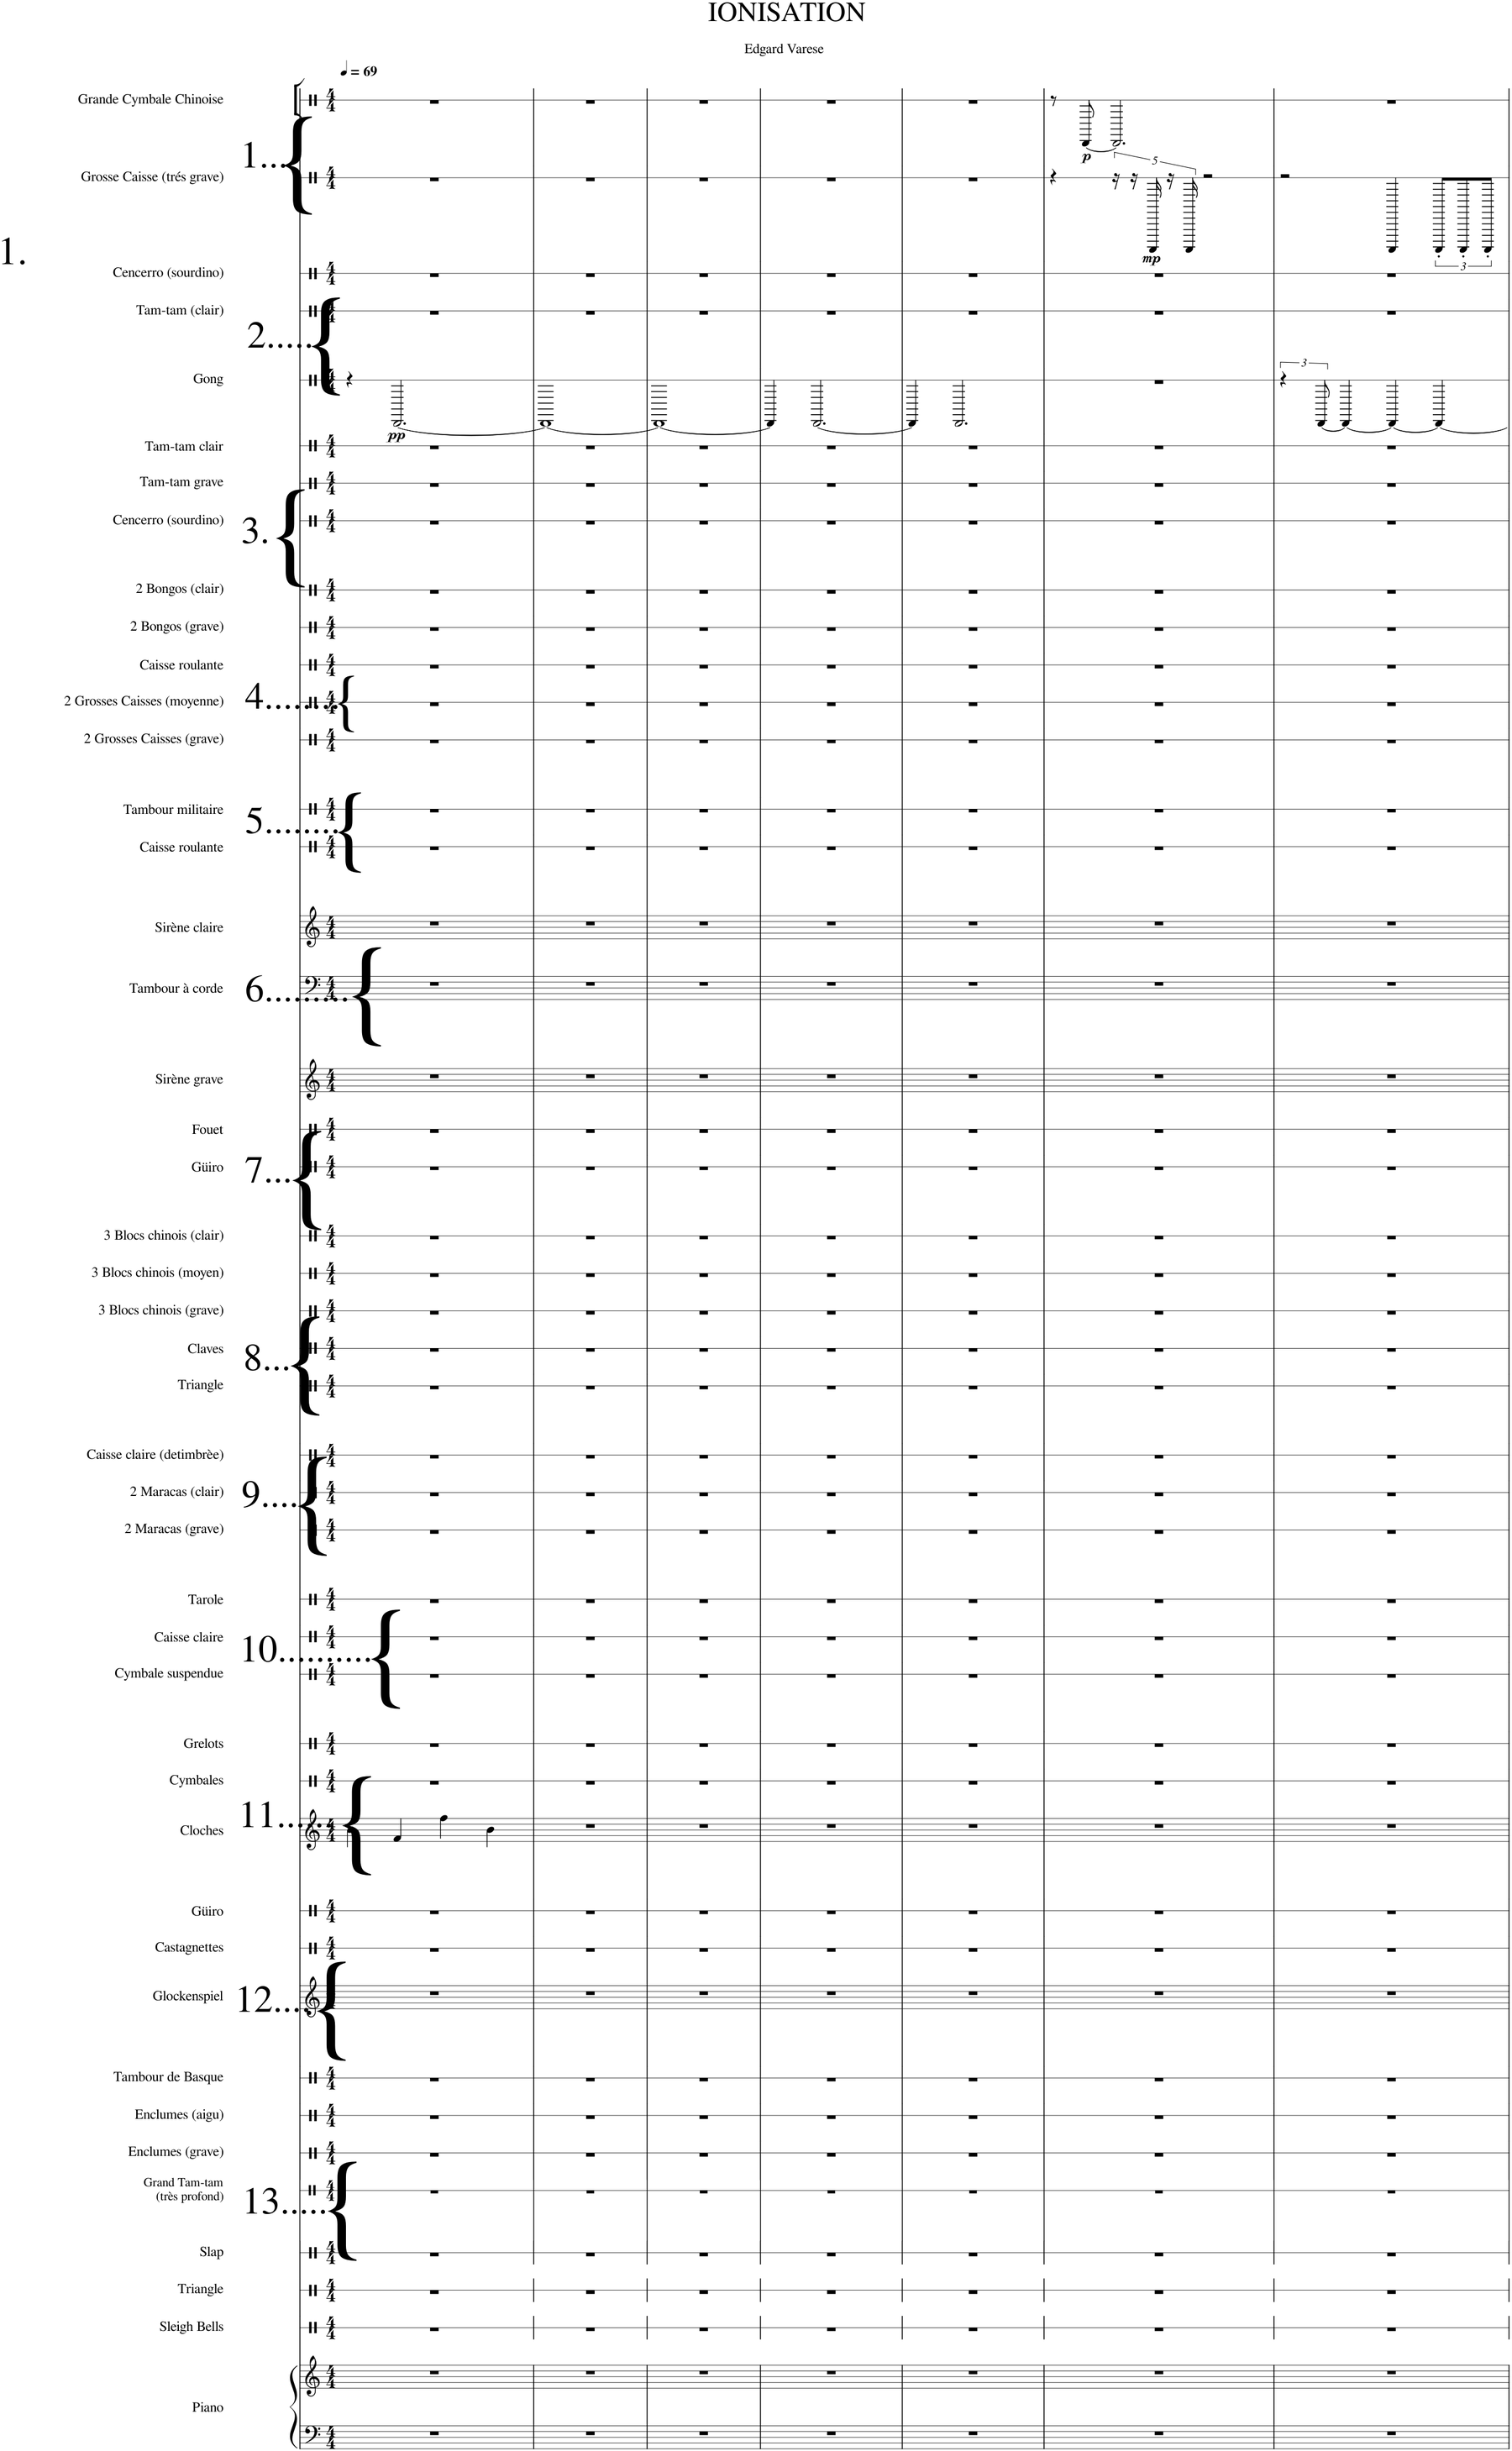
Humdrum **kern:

**kern	**kern	**kern	**kern	**kern	**kern	**kern	**kern	**kern	**kern	**kern	**kern	**kern	**kern	**kern	**kern	**kern	**kern	**kern	**kern	**kern	**kern	**kern	**kern	**kern	**kern	**kern	**kern	**kern	**kern	**kern	**kern	**kern	**kern	**kern	**kern	**kern	**kern	**kern	**kern	**kern	**kern	**dynam	**kern	**kern	**kern	**dynam	**kern	**dynam
*part45	*part45	*part44	*part43	*part42	*part41	*part40	*part39	*part38	*part37	*part36	*part35	*part34	*part33	*part32	*part31	*part30	*part29	*part28	*part27	*part26	*part25	*part24	*part23	*part22	*part21	*part20	*part19	*part18	*part17	*part16	*part15	*part14	*part13	*part12	*part11	*part10	*part9	*part8	*part7	*part6	*part5	*part5	*part4	*part3	*part2	*part2	*part1	*part1
*staff46	*staff45	*staff44	*staff43	*staff42	*staff41	*staff40	*staff39	*staff38	*staff37	*staff36	*staff35	*staff34	*staff33	*staff32	*staff31	*staff30	*staff29	*staff28	*staff27	*staff26	*staff25	*staff24	*staff23	*staff22	*staff21	*staff20	*staff19	*staff18	*staff17	*staff16	*staff15	*staff14	*staff13	*staff12	*staff11	*staff10	*staff9	*staff8	*staff7	*staff6	*staff5	*staff5	*staff4	*staff3	*staff2	*staff2	*staff1	*staff1
*I"Piano	*	*I"Sleigh Bells	*I"Triangle	*I"Slap	*I"Grand Tam-tam  (très profond)	*I"Enclumes (grave)	*I"Enclumes (aigu)	*I"Tambour de Basque	*I"Glockenspiel	*I"Castagnettes	*I"Güiro	*I"Cloches	*I"Cymbales	*I"Grelots	*I"Cymbale suspendue	*I"Caisse claire	*I"Tarole	*I"2 Maracas (grave)	*I"2 Maracas (clair)	*I"Caisse claire (detimbrèe)	*I"Triangle	*I"Claves	*I"3 Blocs chinois (grave)	*I"3 Blocs chinois (moyen)	*I"3 Blocs chinois (clair)	*I"Güiro	*I"Fouet	*I"Sirène grave	*I"Tambour à corde	*I"Sirène claire	*I"Caisse roulante	*I"Tambour militaire	*I"2 Grosses Caisses (grave)	*I"2 Grosses Caisses (moyenne)	*I"Caisse roulante	*I"2 Bongos (grave)	*I"2 Bongos (clair)	*I"Cencerro (sourdino)	*I"Tam-tam grave	*I"Tam-tam clair	*I"Gong	*	*I"Tam-tam (clair)	*I"Cencerro (sourdino)	*I"Grosse Caisse (trés grave)	*	*I"Grande Cymbale Chinoise	*
*I'Pno.	*	*I'Sle. Be.	*I'Trgl.	*I'Sla.	*I'Grand Tam-tam  (très profond)	*I'Enclumes (grave)	*	*I'Tambour de Basque	*I'Glock.	*I'Castagnettes	*I'Gro.	*I'Cloches	*I'Cymbales	*I'Grelots	*I'Cymbale suspendue	*I'Caisse claire	*I'Tarole	*I'2 Maracas (grave)	*I'2 Maracas (clair)	*I'Caisse claire (detimbrèe)	*I'Trgl.	*I'Clv.	*I'3 Blocs chinois (grave)	*I'3 Blocs chinois (moyen)	*I'3 Blocs chinois (clair)	*I'Gro.	*I'Fouet	*I'Sirène grave	*I'Tambour à corde	*I'Sirène claire	*I'Caisse roulante	*I'Tambour militaire	*I'2 Grosses Caisses (grave)	*I'2 Grosses Caisses (moyenne)	*I'Caisse roulante	*I'2 Bongos (grave)	*I'2 Bongos (clair)	*I'Cencerro (sourdino)	*I'Tam-tam grave	*I'Tam-tam clair	*I'Gong	*	*I'Tam-tam (clair)	*I'Cencerro (sourdino)	*I'Grosse Caisse (trés grave)	*	*I'Grande Cymbale Chinoise	*
*	*	*stria1	*stria1	*stria1	*stria1	*stria1	*stria1	*stria1	*	*stria1	*stria1	*	*stria1	*stria1	*stria1	*stria1	*stria1	*stria1	*stria1	*stria1	*stria1	*stria1	*stria1	*stria1	*stria1	*stria1	*stria1	*	*	*	*stria1	*stria1	*stria1	*stria1	*stria1	*stria1	*stria1	*stria1	*stria1	*stria1	*stria1	*	*stria1	*stria1	*stria1	*	*stria1	*
*clefF4	*clefG2	*clefX	*clefX	*clefX	*clefX	*clefX	*clefX	*clefX	*clefG2	*clefX	*clefX	*clefG2	*clefX	*clefX	*clefX	*clefX	*clefX	*clefX	*clefX	*clefX	*clefX	*clefX	*clefX	*clefX	*clefX	*clefX	*clefX	*clefG2	*clefF4	*clefG2	*clefX	*clefX	*clefX	*clefX	*clefX	*clefX	*clefX	*clefX	*clefX	*clefX	*clefX	*	*clefX	*clefX	*clefX	*	*clefX	*
*	*	*	*	*	*	*	*	*	*Trd-14c-24	*	*	*	*	*	*	*	*	*	*	*	*	*	*	*	*	*	*	*	*	*	*	*	*	*	*	*	*	*	*	*	*	*	*	*	*	*	*	*
*k[]	*k[]	*k[]	*k[]	*k[]	*k[]	*k[]	*k[]	*k[]	*k[]	*k[]	*k[]	*k[]	*k[]	*k[]	*k[]	*k[]	*k[]	*k[]	*k[]	*k[]	*k[]	*k[]	*k[]	*k[]	*k[]	*k[]	*k[]	*k[]	*k[]	*k[]	*k[]	*k[]	*k[]	*k[]	*k[]	*k[]	*k[]	*k[]	*k[]	*k[]	*k[]	*	*k[]	*k[]	*k[]	*	*k[]	*
*M4/4	*M4/4	*M4/4	*M4/4	*M4/4	*M4/4	*M4/4	*M4/4	*M4/4	*M4/4	*M4/4	*M4/4	*M4/4	*M4/4	*M4/4	*M4/4	*M4/4	*M4/4	*M4/4	*M4/4	*M4/4	*M4/4	*M4/4	*M4/4	*M4/4	*M4/4	*M4/4	*M4/4	*M4/4	*M4/4	*M4/4	*M4/4	*M4/4	*M4/4	*M4/4	*M4/4	*M4/4	*M4/4	*M4/4	*M4/4	*M4/4	*M4/4	*	*M4/4	*M4/4	*M4/4	*	*M4/4	*
*MM69	*MM69	*MM69	*MM69	*MM69	*MM69	*MM69	*MM69	*MM69	*MM69	*MM69	*MM69	*MM69	*MM69	*MM69	*MM69	*MM69	*MM69	*MM69	*MM69	*MM69	*MM69	*MM69	*MM69	*MM69	*MM69	*MM69	*MM69	*MM69	*MM69	*MM69	*MM69	*MM69	*MM69	*MM69	*MM69	*MM69	*MM69	*MM69	*MM69	*MM69	*MM69	*	*MM69	*MM69	*MM69	*	*MM69	*
=1	=1	=1	=1	=1	=1	=1	=1	=1	=1	=1	=1	=1	=1	=1	=1	=1	=1	=1	=1	=1	=1	=1	=1	=1	=1	=1	=1	=1	=1	=1	=1	=1	=1	=1	=1	=1	=1	=1	=1	=1	=1	=1	=1	=1	=1	=1	=1	=1
!	!	!	!	!	!	!	!	!	!	!	!	!	!	!	!	!	!	!	!	!	!	!	!	!	!	!	!	!	!	!	!	!	!	!	!	!	!	!	!	!	!	!	!	!LO:TX:a:t=1.	!	!	!	!
1r	1r	1r	1r	1r	1r	1r	1r	1r	1r	1r	1r	4b\	1r	1r	1r	1r	1r	1r	1r	1r	1r	1r	1r	1r	1r	1r	1r	1r	1r	1r	1r	1r	1r	1r	1r	1r	1r	1r	1r	1r	4r	.	1r	1r	1r	.	1r	.
!	!	!	!	!	!	!	!	!	!	!	!	!	!	!	!	!	!	!	!	!	!	!	!	!	!	!	!	!	!	!	!	!	!	!	!	!	!	!	!	!	!	!LO:DY:b	!	!	!	!	!	!
.	.	.	.	.	.	.	.	.	.	.	.	4f/	.	.	.	.	.	.	.	.	.	.	.	.	.	.	.	.	.	.	.	.	.	.	.	.	.	.	.	.	[2.E/	pp	.	.	.	.	.	.
.	.	.	.	.	.	.	.	.	.	.	.	4ff\	.	.	.	.	.	.	.	.	.	.	.	.	.	.	.	.	.	.	.	.	.	.	.	.	.	.	.	.	.	.	.	.	.	.	.	.
.	.	.	.	.	.	.	.	.	.	.	.	4b\	.	.	.	.	.	.	.	.	.	.	.	.	.	.	.	.	.	.	.	.	.	.	.	.	.	.	.	.	.	.	.	.	.	.	.	.
=2	=2	=2	=2	=2	=2	=2	=2	=2	=2	=2	=2	=2	=2	=2	=2	=2	=2	=2	=2	=2	=2	=2	=2	=2	=2	=2	=2	=2	=2	=2	=2	=2	=2	=2	=2	=2	=2	=2	=2	=2	=2	=2	=2	=2	=2	=2	=2	=2
1r	1r	1r	1r	1r	1r	1r	1r	1r	1r	1r	1r	1r	1r	1r	1r	1r	1r	1r	1r	1r	1r	1r	1r	1r	1r	1r	1r	1r	1r	1r	1r	1r	1r	1r	1r	1r	1r	1r	1r	1r	1E_	.	1r	1r	1r	.	1r	.
=3	=3	=3	=3	=3	=3	=3	=3	=3	=3	=3	=3	=3	=3	=3	=3	=3	=3	=3	=3	=3	=3	=3	=3	=3	=3	=3	=3	=3	=3	=3	=3	=3	=3	=3	=3	=3	=3	=3	=3	=3	=3	=3	=3	=3	=3	=3	=3	=3
1r	1r	1r	1r	1r	1r	1r	1r	1r	1r	1r	1r	1r	1r	1r	1r	1r	1r	1r	1r	1r	1r	1r	1r	1r	1r	1r	1r	1r	1r	1r	1r	1r	1r	1r	1r	1r	1r	1r	1r	1r	1E_	.	1r	1r	1r	.	1r	.
=4	=4	=4	=4	=4	=4	=4	=4	=4	=4	=4	=4	=4	=4	=4	=4	=4	=4	=4	=4	=4	=4	=4	=4	=4	=4	=4	=4	=4	=4	=4	=4	=4	=4	=4	=4	=4	=4	=4	=4	=4	=4	=4	=4	=4	=4	=4	=4	=4
1r	1r	1r	1r	1r	1r	1r	1r	1r	1r	1r	1r	1r	1r	1r	1r	1r	1r	1r	1r	1r	1r	1r	1r	1r	1r	1r	1r	1r	1r	1r	1r	1r	1r	1r	1r	1r	1r	1r	1r	1r	4E/]	.	1r	1r	1r	.	1r	.
.	.	.	.	.	.	.	.	.	.	.	.	.	.	.	.	.	.	.	.	.	.	.	.	.	.	.	.	.	.	.	.	.	.	.	.	.	.	.	.	.	[2.E/	.	.	.	.	.	.	.
=5	=5	=5	=5	=5	=5	=5	=5	=5	=5	=5	=5	=5	=5	=5	=5	=5	=5	=5	=5	=5	=5	=5	=5	=5	=5	=5	=5	=5	=5	=5	=5	=5	=5	=5	=5	=5	=5	=5	=5	=5	=5	=5	=5	=5	=5	=5	=5	=5
1r	1r	1r	1r	1r	1r	1r	1r	1r	1r	1r	1r	1r	1r	1r	1r	1r	1r	1r	1r	1r	1r	1r	1r	1r	1r	1r	1r	1r	1r	1r	1r	1r	1r	1r	1r	1r	1r	1r	1r	1r	4E/]	.	1r	1r	1r	.	1r	.
.	.	.	.	.	.	.	.	.	.	.	.	.	.	.	.	.	.	.	.	.	.	.	.	.	.	.	.	.	.	.	.	.	.	.	.	.	.	.	.	.	2.E/	.	.	.	.	.	.	.
=6	=6	=6	=6	=6	=6	=6	=6	=6	=6	=6	=6	=6	=6	=6	=6	=6	=6	=6	=6	=6	=6	=6	=6	=6	=6	=6	=6	=6	=6	=6	=6	=6	=6	=6	=6	=6	=6	=6	=6	=6	=6	=6	=6	=6	=6	=6	=6	=6
1r	1r	1r	1r	1r	1r	1r	1r	1r	1r	1r	1r	1r	1r	1r	1r	1r	1r	1r	1r	1r	1r	1r	1r	1r	1r	1r	1r	1r	1r	1r	1r	1r	1r	1r	1r	1r	1r	1r	1r	1r	1r	.	1r	1r	4r	.	8r	.
!	!	!	!	!	!	!	!	!	!	!	!	!	!	!	!	!	!	!	!	!	!	!	!	!	!	!	!	!	!	!	!	!	!	!	!	!	!	!	!	!	!	!	!	!	!	!	!	!LO:DY:b
.	.	.	.	.	.	.	.	.	.	.	.	.	.	.	.	.	.	.	.	.	.	.	.	.	.	.	.	.	.	.	.	.	.	.	.	.	.	.	.	.	.	.	.	.	.	.	[8E--/	p
.	.	.	.	.	.	.	.	.	.	.	.	.	.	.	.	.	.	.	.	.	.	.	.	.	.	.	.	.	.	.	.	.	.	.	.	.	.	.	.	.	.	.	.	.	20r	.	2.E/]	.
.	.	.	.	.	.	.	.	.	.	.	.	.	.	.	.	.	.	.	.	.	.	.	.	.	.	.	.	.	.	.	.	.	.	.	.	.	.	.	.	.	.	.	.	.	20r	.	.	.
!	!	!	!	!	!	!	!	!	!	!	!	!	!	!	!	!	!	!	!	!	!	!	!	!	!	!	!	!	!	!	!	!	!	!	!	!	!	!	!	!	!	!	!	!	!	!LO:DY:b	!	!
.	.	.	.	.	.	.	.	.	.	.	.	.	.	.	.	.	.	.	.	.	.	.	.	.	.	.	.	.	.	.	.	.	.	.	.	.	.	.	.	.	.	.	.	.	20BBB/	mp	.	.
.	.	.	.	.	.	.	.	.	.	.	.	.	.	.	.	.	.	.	.	.	.	.	.	.	.	.	.	.	.	.	.	.	.	.	.	.	.	.	.	.	.	.	.	.	20r	.	.	.
.	.	.	.	.	.	.	.	.	.	.	.	.	.	.	.	.	.	.	.	.	.	.	.	.	.	.	.	.	.	.	.	.	.	.	.	.	.	.	.	.	.	.	.	.	20BBB/	.	.	.
.	.	.	.	.	.	.	.	.	.	.	.	.	.	.	.	.	.	.	.	.	.	.	.	.	.	.	.	.	.	.	.	.	.	.	.	.	.	.	.	.	.	.	.	.	2r	.	.	.
=7	=7	=7	=7	=7	=7	=7	=7	=7	=7	=7	=7	=7	=7	=7	=7	=7	=7	=7	=7	=7	=7	=7	=7	=7	=7	=7	=7	=7	=7	=7	=7	=7	=7	=7	=7	=7	=7	=7	=7	=7	=7	=7	=7	=7	=7	=7	=7	=7
1r	1r	1r	1r	1r	1r	1r	1r	1r	1r	1r	1r	1r	1r	1r	1r	1r	1r	1r	1r	1r	1r	1r	1r	1r	1r	1r	1r	1r	1r	1r	1r	1r	1r	1r	1r	1r	1r	1r	1r	1r	6r	.	1r	1r	2r	.	1r	.
.	.	.	.	.	.	.	.	.	.	.	.	.	.	.	.	.	.	.	.	.	.	.	.	.	.	.	.	.	.	.	.	.	.	.	.	.	.	.	.	.	[12E/	.	.	.	.	.	.	.
.	.	.	.	.	.	.	.	.	.	.	.	.	.	.	.	.	.	.	.	.	.	.	.	.	.	.	.	.	.	.	.	.	.	.	.	.	.	.	.	.	4E/_	.	.	.	.	.	.	.
.	.	.	.	.	.	.	.	.	.	.	.	.	.	.	.	.	.	.	.	.	.	.	.	.	.	.	.	.	.	.	.	.	.	.	.	.	.	.	.	.	4E/_	.	.	.	4BBB/	.	.	.
.	.	.	.	.	.	.	.	.	.	.	.	.	.	.	.	.	.	.	.	.	.	.	.	.	.	.	.	.	.	.	.	.	.	.	.	.	.	.	.	.	4E/_	.	.	.	12BBB'</L	.	.	.
.	.	.	.	.	.	.	.	.	.	.	.	.	.	.	.	.	.	.	.	.	.	.	.	.	.	.	.	.	.	.	.	.	.	.	.	.	.	.	.	.	.	.	.	.	12BBB'</	.	.	.
.	.	.	.	.	.	.	.	.	.	.	.	.	.	.	.	.	.	.	.	.	.	.	.	.	.	.	.	.	.	.	.	.	.	.	.	.	.	.	.	.	.	.	.	.	12BBB'</J	.	.	.
=	=	=	=	=	=	=	=	=	=	=	=	=	=	=	=	=	=	=	=	=	=	=	=	=	=	=	=	=	=	=	=	=	=	=	=	=	=	=	=	=	=	=	=	=	=	=	=	=
*-	*-	*-	*-	*-	*-	*-	*-	*-	*-	*-	*-	*-	*-	*-	*-	*-	*-	*-	*-	*-	*-	*-	*-	*-	*-	*-	*-	*-	*-	*-	*-	*-	*-	*-	*-	*-	*-	*-	*-	*-	*-	*-	*-	*-	*-	*-	*-	*-
